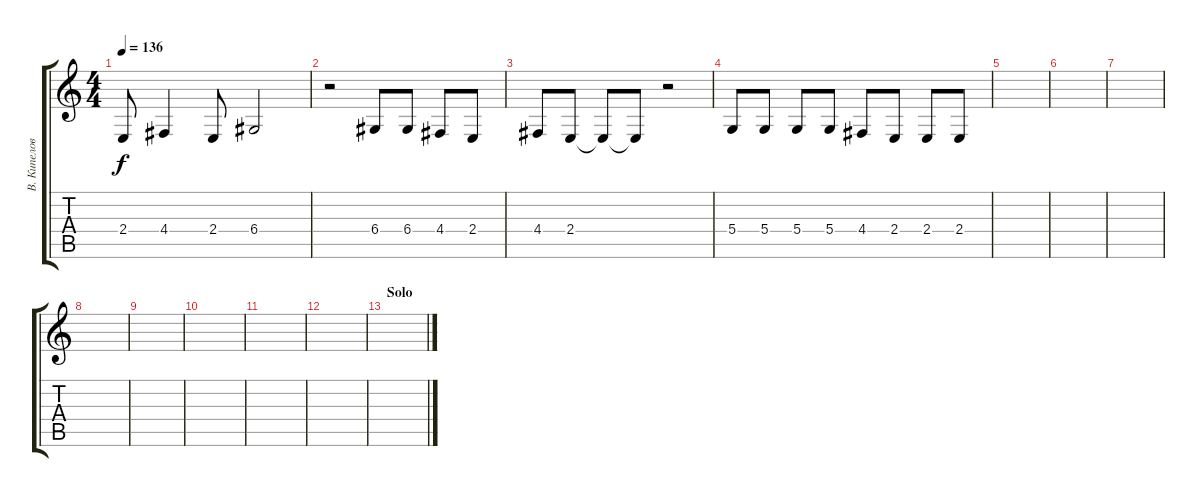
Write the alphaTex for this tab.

\track ("В. Кипелов" "В. Кипелов") {instrument tenorsax}
\staff {score tabs}
\tuning (E4 B3 G3 D3 A2 E2) {hide}
\ts (4 4)
\tempo 136
\clef g2
\ks c
2.4.8{dy f} 4.4.4 2.4.8 6.4.2 |
r.2 6.4.8 6.4.8 4.4.8 2.4.8 |
4.4.8 2.4.8 2.4{t}.8 2.4{t}.8 r.2 |
5.4.8 5.4.8 5.4.8 5.4.8 4.4.8 2.4.8 2.4.8 2.4.8 |
|
|
|
|
|
|
|
|
\section ("" "Solo")
